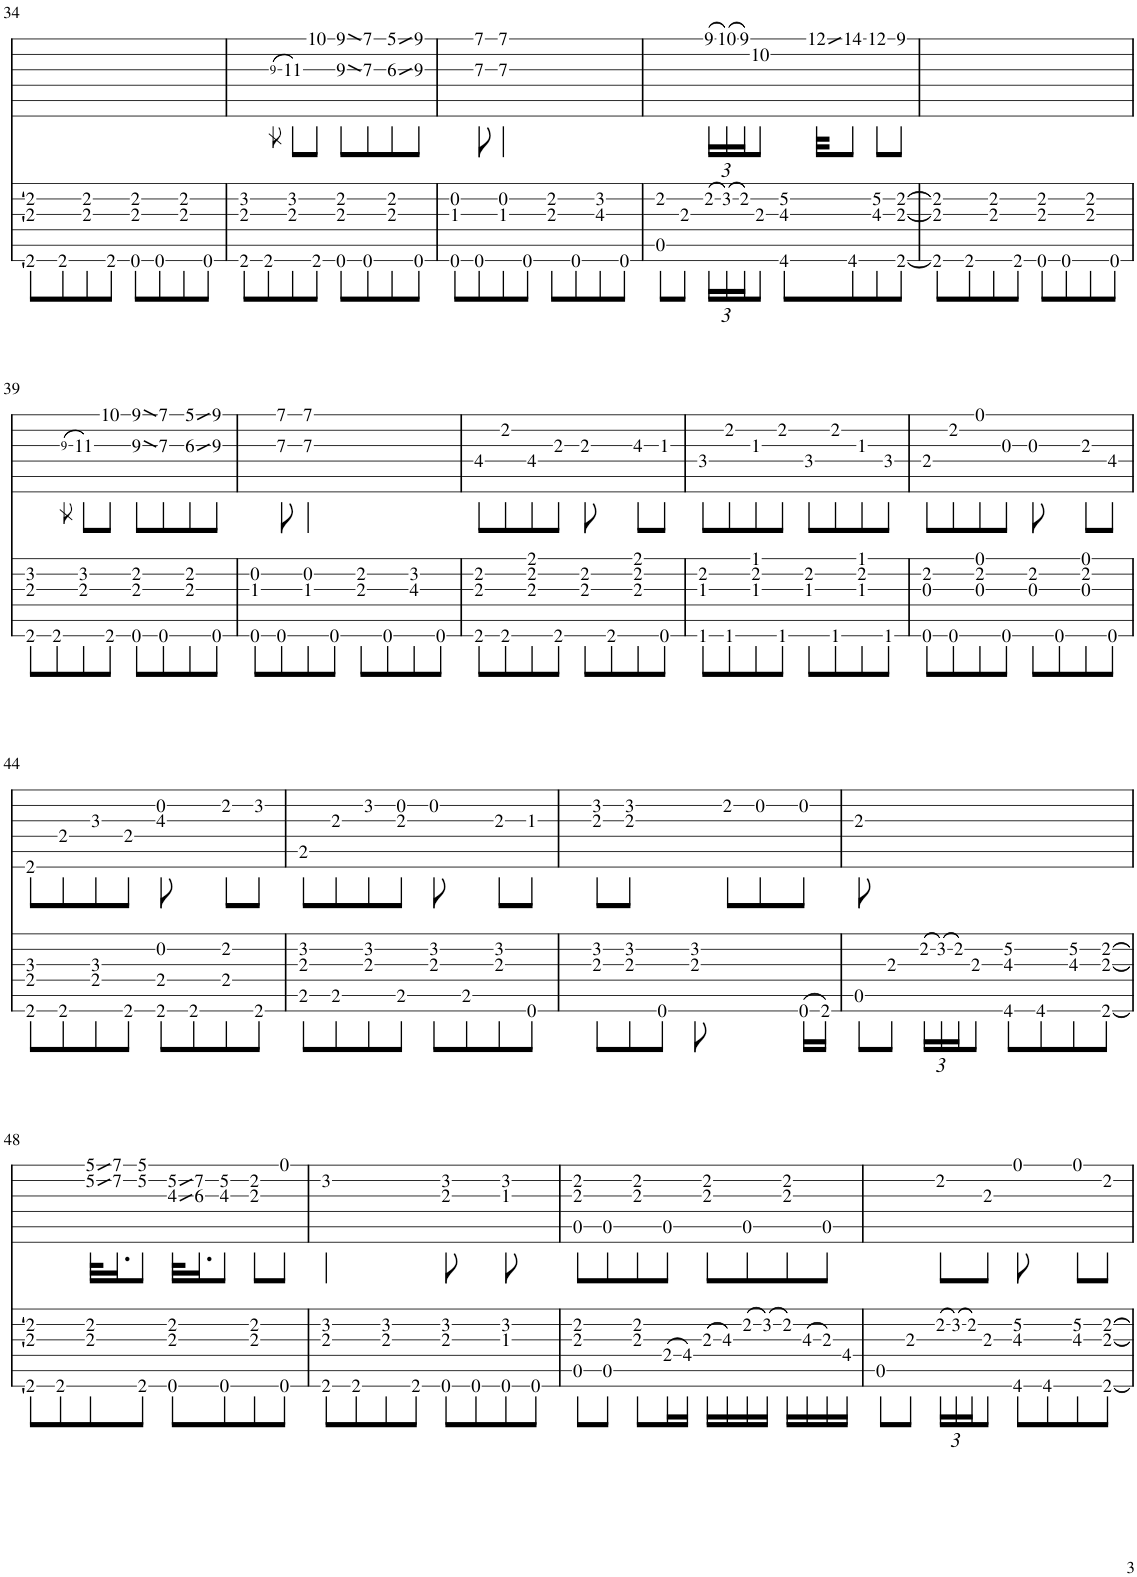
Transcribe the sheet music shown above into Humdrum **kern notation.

**kern	**kern
*part2	*part1
*staff2	*staff1
*I"Chitarra classica [Tabulatura]	*I"Chitarra classica [Tabulatura]
!!LO:PB:g=z
*	*
*k[f#c#g#]	*k[f#c#g#]
*M4/4	*M4/4
=34	=34
8FF#\] 8A\] 8c#\]L	16r
.	16r
8FF#\	8r
8A\ 8c#\	4r
8FF#\J	.
8EE\ 8A\ 8c#\L	2r
8EE\	.
8A\ 8c#\	.
8EE\J	.
=35	=35
8FF#\ 8A\ 8d\L	8r
8FF#\	8r
.	(8qe\
8A\ 8d\	8f#\L)
8FF#\J	8dd\J
8EE\ 8A\ 8c#\L	8e\ 8cc#\L
8EE\	8d\ 8b\
8A\ 8c#\	8c#\ 8a\
8EE\J	8e\ 8cc#\J
=36	=36
8EE\ 8G#\ 8B\L	8r
8EE\	8d\ 8b\
8G#\ 8B\	4d\ 4b\
8EE\J	.
8A\ 8c#\L	2r
8EE\	.
8B\ 8d\	.
8EE\J	.
=37	=37
8AA\ 8c#\L	8r
8A\J	8r
*Xbrackettup	*Xbrackettup
(24c#\LL	(24cc#\LL
(24d\)	(24dd\)
24c#\J)	24cc#\J)
8A\J	8a\J
8GG#\ 8B\ 8e\L	32r
.	32r
.	32r
.	32ee\KKL
8GG#\	8ff#\J
8B\ 8e\	8ee\L
[8FF#\ [8A\ [8c#\J	8cc#\J
=38	=38
8FF#\] 8A\] 8c#\]L	16r
.	16r
8FF#\	8r
8A\ 8c#\	4r
8FF#\J	.
8EE\ 8A\ 8c#\L	2r
8EE\	.
8A\ 8c#\	.
8EE\J	.
!!LO:LB:g=z
=39	=39
8FF#\ 8A\ 8d\L	8r
8FF#\	8r
.	(8qe\
8A\ 8d\	8f#\L)
8FF#\J	8dd\J
8EE\ 8A\ 8c#\L	8e\ 8cc#\L
8EE\	8d\ 8b\
8A\ 8c#\	8c#\ 8a\
8EE\J	8e\ 8cc#\J
=40	=40
8EE\ 8G#\ 8B\L	8r
8EE\	8d\ 8b\
8G#\ 8B\	4d\ 4b\
8EE\J	.
8A\ 8c#\L	2r
8EE\	.
8B\ 8d\	.
8EE\J	.
=41	=41
!	!LO:N:head=diamond
8FF#\ 8A\ 8c#\L	8F#\L
8FF#\	8c#\
!	!LO:N:head=diamond
8A\ 8c#\ 8f#\	8F#\
8FF#\J	8A\J
8A\ 8c#\L	8A\
8FF#\	8r
8A\ 8c#\ 8f#\	8B\L
8EE\J	8G#\J
=42	=42
!	!LO:N:head=diamond
8EE#\ 8G#\ 8c#\L	8E#\L
8EE#\	8c#\
8G#\ 8c#\ 8e#\	8G#\
8EE#\J	8c#\J
!	!LO:N:head=diamond
8G#\ 8c#\L	8E#\L
8EE#\	8c#\
8G#\ 8c#\ 8e#\	8G#\
8EE#\J	8E#\J
=43	=43
8EE\ 8G\ 8c#\L	8E\L
8EE\	8c#\
8G\ 8c#\ 8e\	8e\
8EE\J	8G\J
8G\ 8c#\L	8G\
8EE\	8r
8G\ 8c#\ 8e\	8A\L
!	!LO:N:head=diamond
8EE\J	8F#\J
!!LO:LB:g=z
=44	=44
8FF#\ 8E\ 8A#\L	8FF#\L
8FF#\	8E\
8E\ 8A#\	8A#\
8FF#\J	8E\J
8FF#\ 8E\ 8B\L	8B\ 8B\
8FF#\	8r
8E\ 8c#\	8c#\L
8FF#\J	8d\J
=45	=45
8BB\ 8A\ 8d\L	8BB\L
8BB\	8A\
8A\ 8d\	8d\
8BB\J	8A\ 8B\J
8A\ 8d\L	8B\
8BB\	8r
8A\ 8d\	8A\L
8EE\J	8G#\J
=46	=46
8r	8r
8A\ 8d\L	8A\ 8d\L
8A\ 8d\	8A\ 8d\J
8EE\J	8r
8A\ 8d\	8r
8r	8c#\L
16r	8B\
16r	.
(16EE\LL	8B\J
16FF#\JJ)	.
=47	=47
8AA\L	8A\
8A\J	8r
(24c#\LL	4r
(24d\)	.
24c#\J)	.
8A\J	.
8GG#\ 8B\ 8e\L	2r
8GG#\	.
8B\ 8e\	.
[8FF#\ [8A\ [8c#\J	.
!!LO:LB:g=z
=48	=48
8FF#\] 8A\] 8c#\]L	8r
8FF#\	8r
8A\ 8c#\	32e\ 32a\KLL
.	16.f#\ 16.b\J
8FF#\J	8e\ 8a\J
8EE\ 8A\ 8c#\L	32B\ 32e\KLL
.	16.c#\ 16.f#\J
8EE\	8B\ 8e\J
8A\ 8c#\	8A\ 8c#\L
8EE\J	8e\J
=49	=49
8FF#\ 8A\ 8d\L	4d\
8FF#\	.
8A\ 8d\	4r
8FF#\J	.
8EE\ 8A\ 8d\L	8A\ 8d\
8EE\	8r
8EE\ 8G#\ 8d\	8G#\ 8d\
8EE\J	8r
=50	=50
8AA\ 8A\ 8c#\L	8AA\ 8A\ 8c#\L
8AA\J	8AA\
8A\ 8c#\L	8A\ 8c#\
(16E\L	8AA\J
16F#\JJ)	.
(16A\LL	8A\ 8c#\L
16B\)	.
(16c#\	8AA\
(16d\JJ)	.
16c#\LL)	8A\ 8c#\
(16B\	.
16A\)	8AA\J
16F#\JJ	.
=51	=51
8AA\L	8r
8A\J	8r
(24c#\LL	8c#\L
(24d\)	.
24c#\J)	.
8A\J	8A\J
8GG#\ 8B\ 8e\L	8e\
8GG#\	8r
8B\ 8e\	8e\L
[8FF#\ [8A\ [8c#\J	8c#\J
=	=
*-	*-
